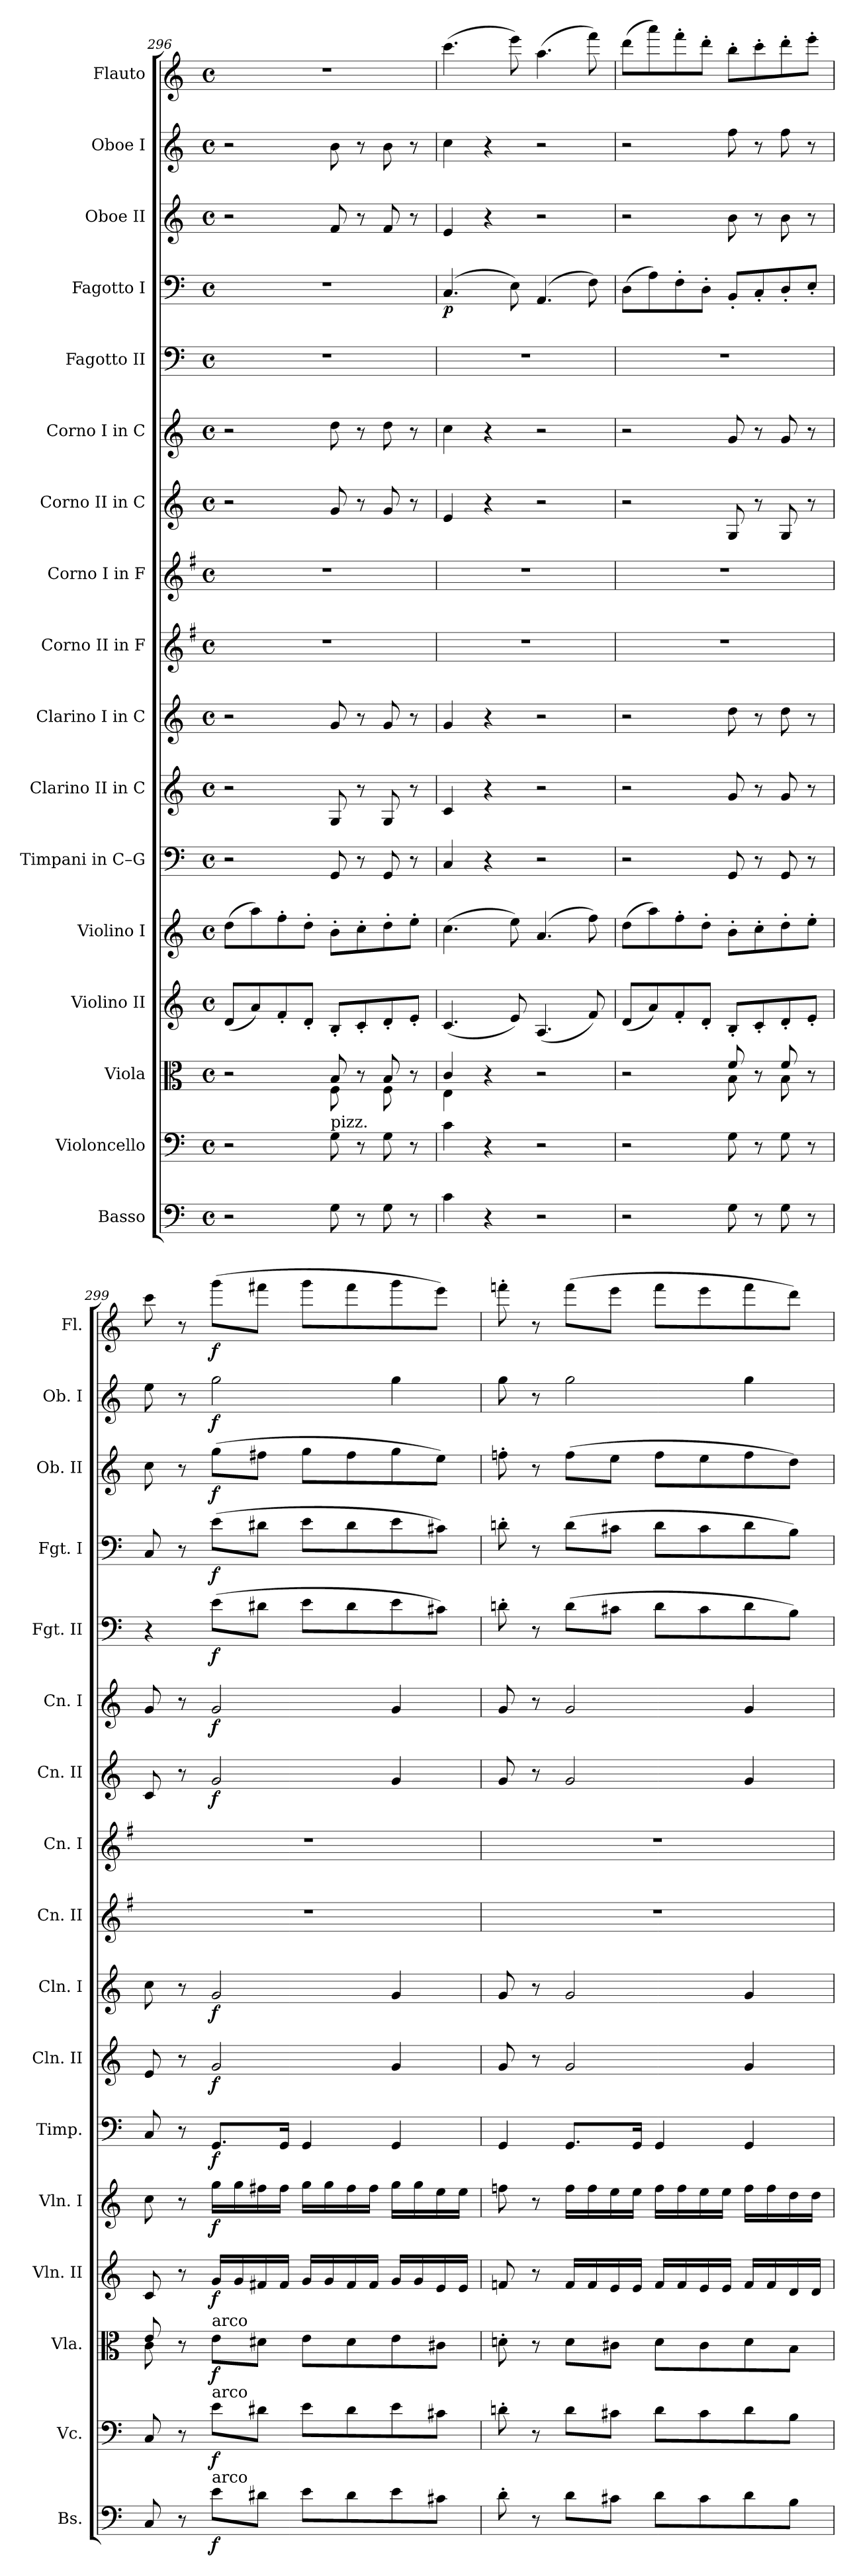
**kern	**dynam	**kern	**dynam	**kern	**dynam	**kern	**dynam	**kern	**dynam	**kern	**dynam	**kern	**dynam	**kern	**dynam	**kern	**kern	**kern	**dynam	**kern	**dynam	**kern	**dynam	**kern	**dynam	**kern	**dynam	**kern	**dynam	**kern	**dynam
*part17	*part17	*part16	*part16	*part15	*part15	*part14	*part14	*part13	*part13	*part12	*part12	*part11	*part11	*part10	*part10	*part9	*part8	*part7	*part7	*part6	*part6	*part5	*part5	*part4	*part4	*part3	*part3	*part2	*part2	*part1	*part1
*staff17	*staff17	*staff16	*staff16	*staff15	*staff15	*staff14	*staff14	*staff13	*staff13	*staff12	*staff12	*staff11	*staff11	*staff10	*staff10	*staff9	*staff8	*staff7	*staff7	*staff6	*staff6	*staff5	*staff5	*staff4	*staff4	*staff3	*staff3	*staff2	*staff2	*staff1	*staff1
*I"Basso	*	*I"Violoncello	*	*I"Viola	*	*I"Violino II	*	*I"Violino I	*	*I"Timpani in C–G	*	*I"Clarino II in C	*	*I"Clarino I in C	*	*I"Corno II in F	*I"Corno I in F	*I"Corno II in C	*	*I"Corno I in C	*	*I"Fagotto II	*	*I"Fagotto I	*	*I"Oboe II	*	*I"Oboe I	*	*I"Flauto	*
*I'Bs.	*	*I'Vc.	*	*I'Vla.	*	*I'Vln. II	*	*I'Vln. I	*	*I'Timp.	*	*I'Cln. II	*	*I'Cln. I	*	*I'Cn. II	*I'Cn. I	*I'Cn. II	*	*I'Cn. I	*	*I'Fgt. II	*	*I'Fgt. I	*	*I'Ob. II	*	*I'Ob. I	*	*I'Fl.	*
*clefF4	*	*clefF4	*	*clefC3	*	*clefG2	*	*clefG2	*	*clefF4	*	*clefG2	*	*clefG2	*	*clefG2	*clefG2	*clefG2	*	*clefG2	*	*clefF4	*	*clefF4	*	*clefG2	*	*clefG2	*	*clefG2	*
*ITrd7c12	*	*	*	*	*	*	*	*	*	*	*	*	*	*	*	*ITrd4c7	*ITrd4c7	*ITrd7c12	*	*ITrd7c12	*	*	*	*	*	*	*	*	*	*	*
*k[]	*	*k[]	*	*k[]	*	*k[]	*	*k[]	*	*k[]	*	*k[]	*	*k[]	*	*k[]	*k[]	*k[]	*	*k[]	*	*k[]	*	*k[]	*	*k[]	*	*k[]	*	*k[]	*
*M4/4	*	*M4/4	*	*M4/4	*	*M4/4	*	*M4/4	*	*M4/4	*	*M4/4	*	*M4/4	*	*M4/4	*M4/4	*M4/4	*	*M4/4	*	*M4/4	*	*M4/4	*	*M4/4	*	*M4/4	*	*M4/4	*
*met(c)	*	*met(c)	*	*met(c)	*	*met(c)	*	*met(c)	*	*met(c)	*	*met(c)	*	*met(c)	*	*met(c)	*met(c)	*met(c)	*	*met(c)	*	*met(c)	*	*met(c)	*	*met(c)	*	*met(c)	*	*met(c)	*
=296	=296	=296	=296	=296	=296	=296	=296	=296	=296	=296	=296	=296	=296	=296	=296	=296	=296	=296	=296	=296	=296	=296	=296	=296	=296	=296	=296	=296	=296	=296	=296
*	*	*	*	*^	*	*	*	*	*	*	*	*	*	*	*	*	*	*	*	*	*	*	*	*	*	*	*	*	*	*	*
2r	.	2r	.	2r	2ryy	.	(8d/L	.	(8dd\L	.	2r	.	2r	.	2r	.	1r	1r	2r	.	2r	.	1r	.	1r	.	2r	.	2r	.	1r	.
.	.	.	.	.	.	.	8a/)	.	8aa\)	.	.	.	.	.	.	.	.	.	.	.	.	.	.	.	.	.	.	.	.	.	.	.
.	.	.	.	.	.	.	8f'/	.	8ff'\	.	.	.	.	.	.	.	.	.	.	.	.	.	.	.	.	.	.	.	.	.	.	.
.	.	.	.	.	.	.	8d'/J	.	8dd'\J	.	.	.	.	.	.	.	.	.	.	.	.	.	.	.	.	.	.	.	.	.	.	.
!	!	!LO:TX:a:t=pizz.	!	!	!	!	!	!	!	!	!	!	!	!	!	!	!	!	!	!	!	!	!	!	!	!	!	!	!	!	!	!
8GG\	.	8G\	.	8B/	8F\	.	8B'/L	.	8b'\L	.	8GG/	.	8G/	.	8g/	.	.	.	8G/	.	8d\	.	.	.	.	.	8f/	.	8b\	.	.	.
8r	.	8r	.	8r	8ryy	.	8c'/	.	8cc'\	.	8r	.	8r	.	8r	.	.	.	8r	.	8r	.	.	.	.	.	8r	.	8r	.	.	.
8GG\	.	8G\	.	8B/	8F\	.	8d'/	.	8dd'\	.	8GG/	.	8G/	.	8g/	.	.	.	8G/	.	8d\	.	.	.	.	.	8f/	.	8b\	.	.	.
8r	.	8r	.	8r	8ryy	.	8e'/J	.	8ee'\J	.	8r	.	8r	.	8r	.	.	.	8r	.	8r	.	.	.	.	.	8r	.	8r	.	.	.
=297	=297	=297	=297	=297	=297	=297	=297	=297	=297	=297	=297	=297	=297	=297	=297	=297	=297	=297	=297	=297	=297	=297	=297	=297	=297	=297	=297	=297	=297	=297	=297	=297
!	!	!	!	!	!	!	!	!	!	!	!	!	!	!	!	!	!	!	!	!	!	!	!	!	!	!LO:DY:b	!	!	!	!	!	!
4C\	.	4c\	.	4c/	4E\	.	(4.c/	.	(4.cc\	.	4C/	.	4c/	.	4g/	.	1r	1r	4E/	.	4c\	.	1r	.	(4.C/	p	4e/	.	4cc\	.	(4.ccc\	.
4r	.	4r	.	4r	4ryy	.	.	.	.	.	4r	.	4r	.	4r	.	.	.	4r	.	4r	.	.	.	.	.	4r	.	4r	.	.	.
.	.	.	.	.	.	.	8e/)	.	8ee\)	.	.	.	.	.	.	.	.	.	.	.	.	.	.	.	8E\)	.	.	.	.	.	8eee\)	.
2r	.	2r	.	2r	2ryy	.	(4.A/	.	(4.a/	.	2r	.	2r	.	2r	.	.	.	2r	.	2r	.	.	.	(4.AA/	.	2r	.	2r	.	(4.aa\	.
.	.	.	.	.	.	.	8f/)	.	8ff\)	.	.	.	.	.	.	.	.	.	.	.	.	.	.	.	8F\)	.	.	.	.	.	8fff\)	.
=298	=298	=298	=298	=298	=298	=298	=298	=298	=298	=298	=298	=298	=298	=298	=298	=298	=298	=298	=298	=298	=298	=298	=298	=298	=298	=298	=298	=298	=298	=298	=298	=298
2r	.	2r	.	2r	2ryy	.	(8d/L	.	(8dd\L	.	2r	.	2r	.	2r	.	1r	1r	2r	.	2r	.	1r	.	(8D\L	.	2r	.	2r	.	(8ddd\L	.
.	.	.	.	.	.	.	8a/)	.	8aa\)	.	.	.	.	.	.	.	.	.	.	.	.	.	.	.	8A\)	.	.	.	.	.	8aaa\)	.
.	.	.	.	.	.	.	8f'/	.	8ff'\	.	.	.	.	.	.	.	.	.	.	.	.	.	.	.	8F'\	.	.	.	.	.	8fff'\	.
.	.	.	.	.	.	.	8d'/J	.	8dd'\J	.	.	.	.	.	.	.	.	.	.	.	.	.	.	.	8D'\J	.	.	.	.	.	8ddd'\J	.
8GG\	.	8G\	.	8f/	8B\	.	8B'/L	.	8b'\L	.	8GG/	.	8g/	.	8dd\	.	.	.	8GG/	.	8G/	.	.	.	8BB'/L	.	8b\	.	8ff\	.	8bb'\L	.
8r	.	8r	.	8r	8ryy	.	8c'/	.	8cc'\	.	8r	.	8r	.	8r	.	.	.	8r	.	8r	.	.	.	8C'/	.	8r	.	8r	.	8ccc'\	.
8GG\	.	8G\	.	8f/	8B\	.	8d'/	.	8dd'\	.	8GG/	.	8g/	.	8dd\	.	.	.	8GG/	.	8G/	.	.	.	8D'/	.	8b\	.	8ff\	.	8ddd'\	.
8r	.	8r	.	8r	8ryy	.	8e'/J	.	8ee'\J	.	8r	.	8r	.	8r	.	.	.	8r	.	8r	.	.	.	8E'/J	.	8r	.	8r	.	8eee'\J	.
=299	=299	=299	=299	=299	=299	=299	=299	=299	=299	=299	=299	=299	=299	=299	=299	=299	=299	=299	=299	=299	=299	=299	=299	=299	=299	=299	=299	=299	=299	=299	=299	=299
8CC/	.	8C/	.	8e/	8c\	.	8c/	.	8cc\	.	8C/	.	8e/	.	8cc\	.	1r	1r	8C/	.	8G/	.	4r	.	8C/	.	8cc\	.	8ee\	.	8ccc\	.
8r	.	8r	.	8r	8ryy	.	8r	.	8r	.	8r	.	8r	.	8r	.	.	.	8r	.	8r	.	.	.	8r	.	8r	.	8r	.	8r	.
!	!	!	!	!LO:TX:a:t=arco	!	!	!	!	!	!	!	!	!	!	!	!	!	!	!	!	!	!	!	!	!	!	!	!	!	!	!	!
!	!	!LO:TX:a:t=arco	!	!	!	!	!	!	!	!	!	!	!	!	!	!	!	!	!	!	!	!	!	!	!	!	!	!	!	!	!	!
!LO:TX:a:t=arco	!	!	!	!	!	!	!	!	!	!	!	!	!	!	!	!	!	!	!	!	!	!	!	!	!	!	!	!	!	!	!	!
!	!LO:DY:b	!	!LO:DY:b	!	!	!LO:DY:b	!	!LO:DY:b	!	!LO:DY:b	!	!LO:DY:b	!	!LO:DY:b	!	!LO:DY:b	!	!	!	!LO:DY:b	!	!LO:DY:b	!	!LO:DY:b	!	!LO:DY:b	!	!LO:DY:b	!	!LO:DY:b	!	!LO:DY:b
8E\L	f	8e\L	f	8e\L	4ryy	f	16g/LL	f	16gg\LL	f	8.GG/L	f	2g/	f	2g/	f	.	.	2G/	f	2G/	f	(8e\L	f	(8e\L	f	(8gg\L	f	2gg\	f	(8ggg\L	f
.	.	.	.	.	.	.	16g/	.	16gg\	.	.	.	.	.	.	.	.	.	.	.	.	.	.	.	.	.	.	.	.	.	.	.
8D#X\J	.	8d#X\J	.	8d#X\J	.	.	16f#X/	.	16ff#X\	.	.	.	.	.	.	.	.	.	.	.	.	.	8d#X\J	.	8d#X\J	.	8ff#X\J	.	.	.	8fff#X\J	.
.	.	.	.	.	.	.	16f#/JJ	.	16ff#\JJ	.	16GG/Jk	.	.	.	.	.	.	.	.	.	.	.	.	.	.	.	.	.	.	.	.	.
8E\L	.	8e\L	.	8e\L	2ryy	.	16g/LL	.	16gg\LL	.	4GG/	.	.	.	.	.	.	.	.	.	.	.	8e\L	.	8e\L	.	8gg\L	.	.	.	8ggg\L	.
.	.	.	.	.	.	.	16g/	.	16gg\	.	.	.	.	.	.	.	.	.	.	.	.	.	.	.	.	.	.	.	.	.	.	.
8D#\	.	8d#\	.	8d#\	.	.	16f#/	.	16ff#\	.	.	.	.	.	.	.	.	.	.	.	.	.	8d#\	.	8d#\	.	8ff#\	.	.	.	8fff#\	.
.	.	.	.	.	.	.	16f#/JJ	.	16ff#\JJ	.	.	.	.	.	.	.	.	.	.	.	.	.	.	.	.	.	.	.	.	.	.	.
8E\	.	8e\	.	8e\	.	.	16g/LL	.	16gg\LL	.	4GG/	.	4g/	.	4g/	.	.	.	4G/	.	4G/	.	8e\	.	8e\	.	8gg\	.	4gg\	.	8ggg\	.
.	.	.	.	.	.	.	16g/	.	16gg\	.	.	.	.	.	.	.	.	.	.	.	.	.	.	.	.	.	.	.	.	.	.	.
8C#X\J	.	8c#X\J	.	8c#X\J	.	.	16e/	.	16ee\	.	.	.	.	.	.	.	.	.	.	.	.	.	8c#X\J)	.	8c#X\J)	.	8ee\J)	.	.	.	8eee\J)	.
.	.	.	.	.	.	.	16e/JJ	.	16ee\JJ	.	.	.	.	.	.	.	.	.	.	.	.	.	.	.	.	.	.	.	.	.	.	.
*	*	*	*	*v	*v	*	*	*	*	*	*	*	*	*	*	*	*	*	*	*	*	*	*	*	*	*	*	*	*	*	*	*
!!LO:PB:g=z
=300	=300	=300	=300	=300	=300	=300	=300	=300	=300	=300	=300	=300	=300	=300	=300	=300	=300	=300	=300	=300	=300	=300	=300	=300	=300	=300	=300	=300	=300	=300	=300
8D'\	.	8dn'\	.	8dn'\	.	8fn/	.	8ffn\	.	4GG/	.	8g/	.	8g/	.	1r	1r	8G/	.	8G/	.	8dn'\	.	8dn'\	.	8ffn'\	.	8gg\	.	8fffn'\	.
8r	.	8r	.	8r	.	8r	.	8r	.	.	.	8r	.	8r	.	.	.	8r	.	8r	.	8r	.	8r	.	8r	.	8r	.	8r	.
8D\L	.	8d\L	.	8d\L	.	16f/LL	.	16ff\LL	.	8.GG/L	.	2g/	.	2g/	.	.	.	2G/	.	2G/	.	(8d\L	.	(8d\L	.	(8ff\L	.	2gg\	.	(8fff\L	.
.	.	.	.	.	.	16f/	.	16ff\	.	.	.	.	.	.	.	.	.	.	.	.	.	.	.	.	.	.	.	.	.	.	.
8C#X\J	.	8c#X\J	.	8c#X\J	.	16e/	.	16ee\	.	.	.	.	.	.	.	.	.	.	.	.	.	8c#X\J	.	8c#X\J	.	8ee\J	.	.	.	8eee\J	.
.	.	.	.	.	.	16e/JJ	.	16ee\JJ	.	16GG/Jk	.	.	.	.	.	.	.	.	.	.	.	.	.	.	.	.	.	.	.	.	.
8D\L	.	8d\L	.	8d\L	.	16f/LL	.	16ff\LL	.	4GG/	.	.	.	.	.	.	.	.	.	.	.	8d\L	.	8d\L	.	8ff\L	.	.	.	8fff\L	.
.	.	.	.	.	.	16f/	.	16ff\	.	.	.	.	.	.	.	.	.	.	.	.	.	.	.	.	.	.	.	.	.	.	.
8C#\	.	8c#\	.	8c#\	.	16e/	.	16ee\	.	.	.	.	.	.	.	.	.	.	.	.	.	8c#\	.	8c#\	.	8ee\	.	.	.	8eee\	.
.	.	.	.	.	.	16e/JJ	.	16ee\JJ	.	.	.	.	.	.	.	.	.	.	.	.	.	.	.	.	.	.	.	.	.	.	.
8D\	.	8d\	.	8d\	.	16f/LL	.	16ff\LL	.	4GG/	.	4g/	.	4g/	.	.	.	4G/	.	4G/	.	8d\	.	8d\	.	8ff\	.	4gg\	.	8fff\	.
.	.	.	.	.	.	16f/	.	16ff\	.	.	.	.	.	.	.	.	.	.	.	.	.	.	.	.	.	.	.	.	.	.	.
8BB\J	.	8B\J	.	8B\J	.	16d/	.	16dd\	.	.	.	.	.	.	.	.	.	.	.	.	.	8B\J)	.	8B\J)	.	8dd\J)	.	.	.	8ddd\J)	.
.	.	.	.	.	.	16d/JJ	.	16dd\JJ	.	.	.	.	.	.	.	.	.	.	.	.	.	.	.	.	.	.	.	.	.	.	.
=	=	=	=	=	=	=	=	=	=	=	=	=	=	=	=	=	=	=	=	=	=	=	=	=	=	=	=	=	=	=	=
*-	*-	*-	*-	*-	*-	*-	*-	*-	*-	*-	*-	*-	*-	*-	*-	*-	*-	*-	*-	*-	*-	*-	*-	*-	*-	*-	*-	*-	*-	*-	*-
